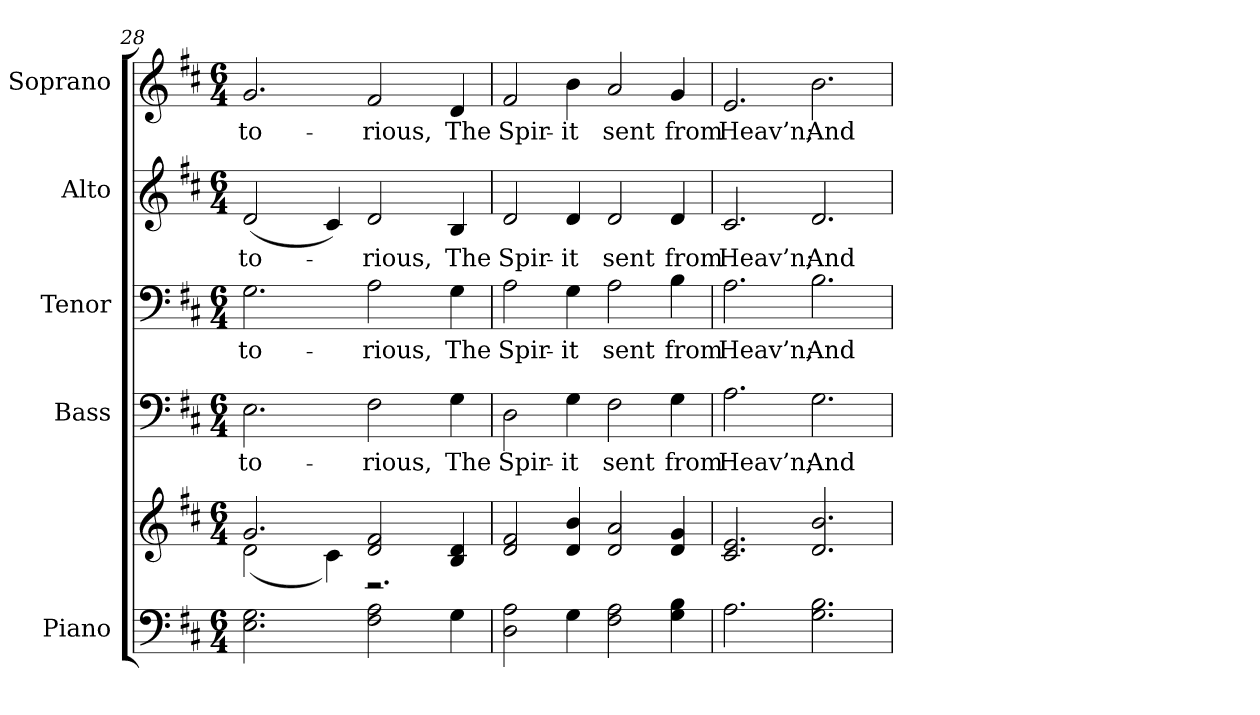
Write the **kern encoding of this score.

**kern	**kern	**kern	**text	**kern	**text	**kern	**text	**kern	**text
*part5	*part5	*part4	*part4	*part3	*part3	*part2	*part2	*part1	*part1
*staff6	*staff5	*staff4	*staff4	*staff3	*staff3	*staff2	*staff2	*staff1	*staff1
*I"Piano	*	*I"Bass	*	*I"Tenor	*	*I"Alto	*	*I"Soprano	*
*I'Pno.	*	*I'B.	*	*I'T.	*	*I'A.	*	*I'S.	*
!!LO:PB:g=z
*clefF4	*clefG2	*clefF4	*	*clefF4	*	*clefG2	*	*clefG2	*
*k[f#c#]	*k[f#c#]	*k[f#c#]	*	*k[f#c#]	*	*k[f#c#]	*	*k[f#c#]	*
*D:	*D:	*D:	*	*D:	*	*D:	*	*D:	*
*M6/4	*M6/4	*M6/4	*	*M6/4	*	*M6/4	*	*M6/4	*
=28	=28	=28	=28	=28	=28	=28	=28	=28	=28
*^	*^	*	*	*	*	*	*	*	*
!	!	!	!	!	!LO:LY:b:color=#000000	!	!	!	!	!	!
!	!	!	!	!	!	!	!LO:LY:b:color=#000000	!	!	!	!
!	!	!	!	!	!	!	!	!	!LO:LY:b:color=#000000	!	!
!	!	!	!	!	!	!	!	!	!	!	!LO:LY:b:color=#000000
2.Ei\ 2.Gi	4ryy	2.gi/	(2di\	2.Ei\	-to-	2.Gi\	-to-	(2di/	-to-	2.gi/	-to-
.	4ryy	.	.	.	.	.	.	.	.	.	.
.	4ryy	.	4c#i\)	.	.	.	.	4c#i/)	.	.	.
!	!	!	!	!	!LO:LY:b:color=#000000	!	!	!	!	!	!
!	!	!	!	!	!	!	!LO:LY:b:color=#000000	!	!	!	!
!	!	!	!	!	!	!	!	!	!LO:LY:b:color=#000000	!	!
!	!	!	!	!	!	!	!	!	!	!	!LO:LY:b:color=#000000
2F#i\ 2Ai	4ryy	2di/ 2f#i	2.r	2F#i\	-rious,	2Ai\	-rious,	2di/	-rious,	2f#i/	-rious,
.	4ryy	.	.	.	.	.	.	.	.	.	.
!	!	!	!	!	!LO:LY:b:color=#000000	!	!	!	!	!	!
!	!	!	!	!	!	!	!LO:LY:b:color=#000000	!	!	!	!
!	!	!	!	!	!	!	!	!	!LO:LY:b:color=#000000	!	!
!	!	!	!	!	!	!	!	!	!	!	!LO:LY:b:color=#000000
4Gi\	4ryy	4Bi/ 4di	.	4Gi\	The	4Gi\	The	4Bi/	The	4di/	The
*v	*v	*	*	*	*	*	*	*	*	*	*
*	*v	*v	*	*	*	*	*	*	*	*
=29	=29	=29	=29	=29	=29	=29	=29	=29	=29
*^	*	*	*	*	*	*	*	*	*
!	!	!	!	!LO:LY:b:color=#000000	!	!	!	!	!	!
*v	*v	*	*	*	*	*	*	*	*	*
*^	*	*	*	*	*	*	*	*	*
!	!	!	!	!	!	!LO:LY:b:color=#000000	!	!	!	!
*v	*v	*	*	*	*	*	*	*	*	*
*^	*	*	*	*	*	*	*	*	*
!	!	!	!	!	!	!	!	!LO:LY:b:color=#000000	!	!
*v	*v	*	*	*	*	*	*	*	*	*
*^	*	*	*	*	*	*	*	*	*
!	!	!	!	!	!	!	!	!	!	!LO:LY:b:color=#000000
*v	*v	*	*	*	*	*	*	*	*	*
2Di\ 2Ai	2di/ 2f#i	2Di\	Spir-	2Ai\	Spir-	2di/	Spir-	2f#i/	Spir-
!	!	!	!LO:LY:b:color=#000000	!	!	!	!	!	!
!	!	!	!	!	!LO:LY:b:color=#000000	!	!	!	!
!	!	!	!	!	!	!	!LO:LY:b:color=#000000	!	!
!	!	!	!	!	!	!	!	!	!LO:LY:b:color=#000000
4Gi\	4di/ 4bi	4Gi\	-it	4Gi\	-it	4di/	-it	4bi\	-it
!	!	!	!LO:LY:b:color=#000000	!	!	!	!	!	!
!	!	!	!	!	!LO:LY:b:color=#000000	!	!	!	!
!	!	!	!	!	!	!	!LO:LY:b:color=#000000	!	!
!	!	!	!	!	!	!	!	!	!LO:LY:b:color=#000000
2F#i\ 2Ai	2di/ 2ai	2F#i\	sent	2Ai\	sent	2di/	sent	2ai/	sent
!	!	!	!LO:LY:b:color=#000000	!	!	!	!	!	!
!	!	!	!	!	!LO:LY:b:color=#000000	!	!	!	!
!	!	!	!	!	!	!	!LO:LY:b:color=#000000	!	!
!	!	!	!	!	!	!	!	!	!LO:LY:b:color=#000000
4Gi\ 4Bi	4di/ 4gi	4Gi\	from	4Bi\	from	4di/	from	4gi/	from
!!LO:PB:g=z
=30	=30	=30	=30	=30	=30	=30	=30	=30	=30
!	!	!	!LO:LY:b:color=#000000	!	!	!	!	!	!
!	!	!	!	!	!LO:LY:b:color=#000000	!	!	!	!
!	!	!	!	!	!	!	!LO:LY:b:color=#000000	!	!
!	!	!	!	!	!	!	!	!	!LO:LY:b:color=#000000
2.Ai\	2.c#i/ 2.ei	2.Ai\	Heav’n;	2.Ai\	Heav’n;	2.c#i/	Heav’n;	2.ei/	Heav’n;
!	!	!	!LO:LY:b:color=#000000	!	!	!	!	!	!
!	!	!	!	!	!LO:LY:b:color=#000000	!	!	!	!
!	!	!	!	!	!	!	!LO:LY:b:color=#000000	!	!
!	!	!	!	!	!	!	!	!	!LO:LY:b:color=#000000
2.Gi\ 2.Bi	2.di/ 2.bi	2.Gi\	And	2.Bi\	And	2.di/	And	2.bi\	And
=	=	=	=	=	=	=	=	=	=
*-	*-	*-	*-	*-	*-	*-	*-	*-	*-
